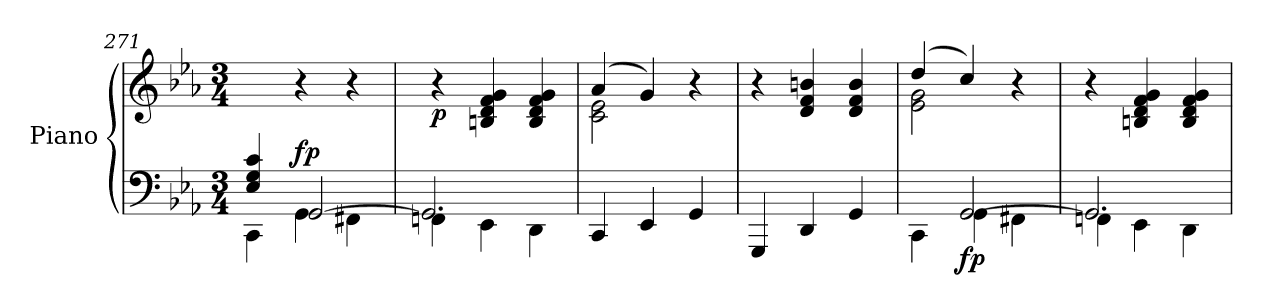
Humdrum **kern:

**kern	**kern	**dynam
*part1	*part1	*part1
*staff2	*staff1	*staff1/2
*I"Piano	*	*
*I'Pno	*	*
*clefF4	*clefG2	*
*k[b-e-a-]	*k[b-e-a-]	*
*M3/4	*M3/4	*
=271	=271	=271
*^	*	*
*	*^	*	*
4E-/ 4G/ 4c/	4CC\	4ryy	4ryy	.
!	!	!	!	!LO:DY:a=2
2ryy	4GG\	[2GG/	4r	fp
.	4FF#X\	.	4r	.
*	*v	*v	*	*
=272	=272	=272	=272
!	!	!	!LO:DY:b
4FFn\	2.GG/]	4r	p
4EE-\	.	4Bn/ 4d/ 4f/ 4g/	.
4DD\	.	4B/ 4d/ 4f/ 4g/	.
*v	*v	*	*
=273	=273	=273
*	*^	*
4CC/	(4a-/	2c\ 2e-\	.
4EE-/	4g/)	.	.
4GG/	4r	4ryy	.
*	*v	*v	*
!!LO:LB:g=z
=274	=274	=274
4GGG/	4r	.
4DD/	4d/ 4f/ 4bn/	.
4GG/	4d/ 4f/ 4b/	.
=275	=275	=275
*^	*^	*
4CC\	4ryy	(4dd/	2e-\ 2g\	.
!	!	!	!	!LO:DY:b=2
[2GG/	4GG\	4cc/)	.	fp
.	4FF#X\	4r	4ryy	.
*	*	*v	*v	*
=276	=276	=276	=276
2.GG/]	4FFn\	4r	.
.	4EE-\	4Bn/ 4d/ 4f/ 4g/	.
.	4DD\	4B/ 4d/ 4f/ 4g/	.
*v	*v	*	*
=	=	=
*-	*-	*-
